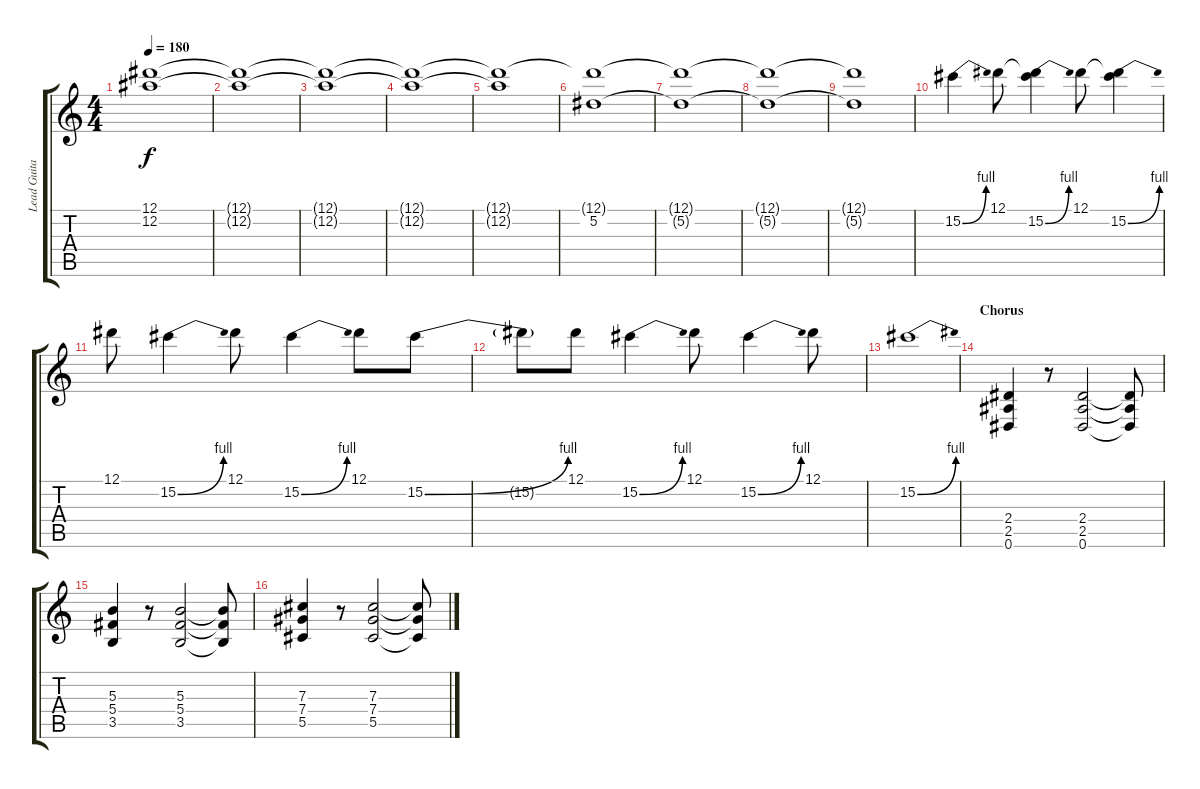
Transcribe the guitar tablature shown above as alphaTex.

\track ("Lead Guitar (Martin Sweet)" "Lead Guita") {instrument distortionguitar}
\staff {score tabs}
\tuning (Eb4 Bb3 Gb3 Db3 Ab2 Eb2) {hide}
\ts (4 4)
\tempo 180
\clef g2
\ks c
(12.1{t} 12.2{t}).1{dy f} |
(12.1{t} 12.2{t}).1 |
(12.1{t} 12.2{t}).1 |
(12.1{t} 12.2{t}).1 |
(12.1{t} 12.2{t}).1 |
(12.1{t} 5.2).1 |
(12.1{t} 5.2{t}).1 |
(12.1{t} 5.2{t}).1 |
(12.1{t} 5.2{t}).1{volume 4} |
15.2{be (bend 0 0 60 4)}.4{volume 15} 12.1.8 (12.1{t} 15.2{be (bend 0 0 60 4)}).4 12.1.8 (12.1{t} 15.2{be (bend 0 0 60 4)}).4 |
12.1.8 15.2{be (bend 0 0 60 4)}.4 12.1.8 15.2{be (bend 0 0 60 4)}.4 12.1.8 15.2{be (bend 0 0 60 4)}.8 |
15.2{t}.8 12.1.8 15.2{be (bend 0 0 60 4)}.4 12.1.8 15.2{be (bend 0 0 60 4)}.4 12.1.8 |
15.2{be (bend 0 0 60 4)}.1 |
\section ("" "Chorus")
(2.4 2.5 0.6).4 r.8 (2.4 2.5 0.6).2 (2.4{t} 2.5{t} 0.6{t}).8 |
(5.3 5.4 3.5).4 r.8 (5.3 5.4 3.5).2 (5.3{t} 5.4{t} 3.5{t}).8 |
(7.3 7.4 5.5).4 r.8 (7.3 7.4 5.5).2 (7.3{t} 7.4{t} 5.5{t}).8
